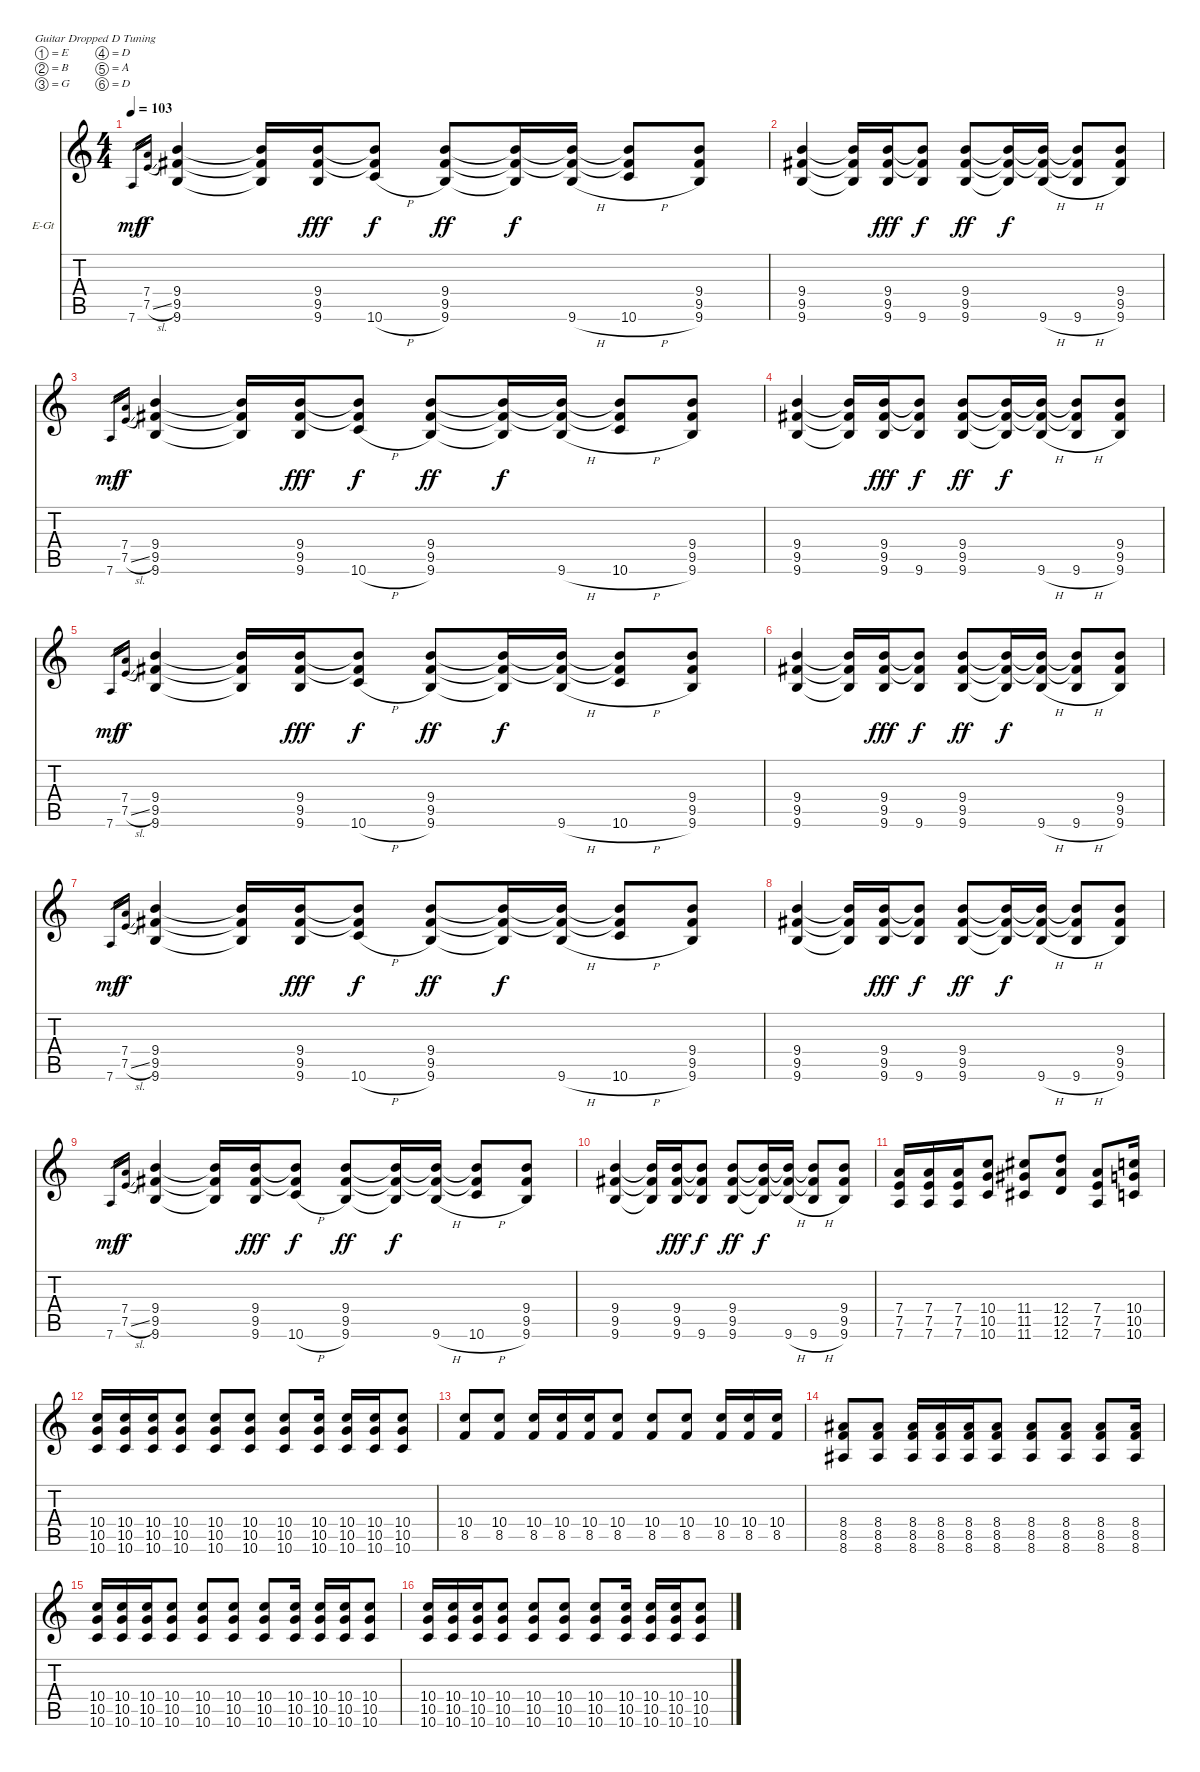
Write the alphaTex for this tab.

\defaultSystemsLayout 4
\bracketExtendMode nobrackets
\firstSystemTrackNameOrientation horizontal
\otherSystemsTrackNameOrientation horizontal
\track ("Stone Gossard (Drop D)" "E-Gt") {instrument overdrivenguitar}
\staff {score tabs}
\tuning (E4 B3 G3 D3 A2 D2)
\ts (4 4)
\tempo 103
\clef g2
\ks c
7.6.16{gr dy mf} (7.4 7.5{sl}).16{gr dy f} (9.4 9.5 9.6).4 (9.4{t} 9.5{t} 9.6{t}).16 (9.4 9.5 9.6).16{dy fff} (9.4{t} 9.5{t} 10.6{h}).8{dy f} (9.4 9.5 9.6).8{dy ff} (9.6{t} 9.4{t} 9.5{t}).16{dy f} (9.4{t} 9.5{t} 9.6{h}).16 (9.4{t} 9.5{t} 10.6{h}).8 (9.4 9.5 9.6).8 |
(9.4 9.5 9.6).4 (9.4{t} 9.5{t} 9.6{t}).16 (9.4 9.5 9.6).16{dy fff} (9.4{t} 9.5{t} 9.6).8{dy f} (9.4 9.5 9.6).8{dy ff} (9.6{t} 9.4{t} 9.5{t}).16{dy f} (9.4{t} 9.5{t} 9.6{h}).16 (9.4{t} 9.5{t} 9.6{h}).8 (9.4 9.5 9.6).8 |
7.6.16{gr dy mf} (7.4 7.5{sl}).16{gr dy f} (9.4 9.5 9.6).4 (9.4{t} 9.5{t} 9.6{t}).16 (9.4 9.5 9.6).16{dy fff} (9.4{t} 9.5{t} 10.6{h}).8{dy f} (9.4 9.5 9.6).8{dy ff} (9.6{t} 9.4{t} 9.5{t}).16{dy f} (9.4{t} 9.5{t} 9.6{h}).16 (9.4{t} 9.5{t} 10.6{h}).8 (9.4 9.5 9.6).8 |
(9.4 9.5 9.6).4 (9.4{t} 9.5{t} 9.6{t}).16 (9.4 9.5 9.6).16{dy fff} (9.4{t} 9.5{t} 9.6).8{dy f} (9.4 9.5 9.6).8{dy ff} (9.6{t} 9.4{t} 9.5{t}).16{dy f} (9.4{t} 9.5{t} 9.6{h}).16 (9.4{t} 9.5{t} 9.6{h}).8 (9.4 9.5 9.6).8 |
7.6.16{gr dy mf} (7.4 7.5{sl}).16{gr dy f} (9.4 9.5 9.6).4 (9.4{t} 9.5{t} 9.6{t}).16 (9.4 9.5 9.6).16{dy fff} (9.4{t} 9.5{t} 10.6{h}).8{dy f} (9.4 9.5 9.6).8{dy ff} (9.6{t} 9.4{t} 9.5{t}).16{dy f} (9.4{t} 9.5{t} 9.6{h}).16 (9.4{t} 9.5{t} 10.6{h}).8 (9.4 9.5 9.6).8 |
(9.4 9.5 9.6).4 (9.4{t} 9.5{t} 9.6{t}).16 (9.4 9.5 9.6).16{dy fff} (9.4{t} 9.5{t} 9.6).8{dy f} (9.4 9.5 9.6).8{dy ff} (9.6{t} 9.4{t} 9.5{t}).16{dy f} (9.4{t} 9.5{t} 9.6{h}).16 (9.4{t} 9.5{t} 9.6{h}).8 (9.4 9.5 9.6).8 |
7.6.16{gr dy mf} (7.4 7.5{sl}).16{gr dy f} (9.4 9.5 9.6).4 (9.4{t} 9.5{t} 9.6{t}).16 (9.4 9.5 9.6).16{dy fff} (9.4{t} 9.5{t} 10.6{h}).8{dy f} (9.4 9.5 9.6).8{dy ff} (9.6{t} 9.4{t} 9.5{t}).16{dy f} (9.4{t} 9.5{t} 9.6{h}).16 (9.4{t} 9.5{t} 10.6{h}).8 (9.4 9.5 9.6).8 |
(9.4 9.5 9.6).4 (9.4{t} 9.5{t} 9.6{t}).16 (9.4 9.5 9.6).16{dy fff} (9.4{t} 9.5{t} 9.6).8{dy f} (9.4 9.5 9.6).8{dy ff} (9.6{t} 9.4{t} 9.5{t}).16{dy f} (9.4{t} 9.5{t} 9.6{h}).16 (9.4{t} 9.5{t} 9.6{h}).8 (9.4 9.5 9.6).8 |
7.6.16{gr dy mf} (7.4 7.5{sl}).16{gr dy f} (9.4 9.5 9.6).4 (9.4{t} 9.5{t} 9.6{t}).16 (9.4 9.5 9.6).16{dy fff} (9.4{t} 9.5{t} 10.6{h}).8{dy f} (9.4 9.5 9.6).8{dy ff} (9.6{t} 9.4{t} 9.5{t}).16{dy f} (9.4{t} 9.5{t} 9.6{h}).16 (9.4{t} 9.5{t} 10.6{h}).8 (9.4 9.5 9.6).8 |
(9.4 9.5 9.6).4 (9.4{t} 9.5{t} 9.6{t}).16 (9.4 9.5 9.6).16{dy fff} (9.4{t} 9.5{t} 9.6).8{dy f} (9.4 9.5 9.6).8{dy ff} (9.6{t} 9.4{t} 9.5{t}).16{dy f} (9.4{t} 9.5{t} 9.6{h}).16 (9.4{t} 9.5{t} 9.6{h}).8 (9.4 9.5 9.6).8 |
(7.4 7.5 7.6).16 (7.4 7.5 7.6).16 (7.4 7.5 7.6).16 (10.4 10.5 10.6).8 (11.4 11.5 11.6).8 (12.4 12.5 12.6).8 (7.4 7.5 7.6).8 (10.4 10.5 10.6).16 |
(10.4 10.5 10.6).16 (10.4 10.5 10.6).16 (10.4 10.5 10.6).16 (10.4 10.5 10.6).8 (10.4 10.5 10.6).8 (10.4 10.5 10.6).8 (10.4 10.5 10.6).8 (10.4 10.5 10.6).16 (10.4 10.5 10.6).16 (10.4 10.5 10.6).16 (10.4 10.5 10.6).8 |
(10.4 8.5).8 (10.4 8.5).8 (10.4 8.5).16 (10.4 8.5).16 (10.4 8.5).16 (10.4 8.5).8 (10.4 8.5).8 (10.4 8.5).8 (10.4 8.5).16 (10.4 8.5).16 (10.4 8.5).16 |
(8.4 8.5 8.6).8 (8.4 8.5 8.6).8 (8.4 8.5 8.6).16 (8.4 8.5 8.6).16 (8.4 8.5 8.6).16 (8.4 8.5 8.6).8 (8.4 8.5 8.6).8 (8.4 8.5 8.6).8 (8.4 8.5 8.6).8 (8.6 8.5 8.4).16 |
(10.4 10.5 10.6).16 (10.4 10.5 10.6).16 (10.4 10.5 10.6).16 (10.4 10.5 10.6).8 (10.4 10.5 10.6).8 (10.4 10.5 10.6).8 (10.4 10.5 10.6).8 (10.4 10.5 10.6).16 (10.4 10.5 10.6).16 (10.4 10.5 10.6).16 (10.4 10.5 10.6).8 |
(10.4 10.5 10.6).16 (10.4 10.5 10.6).16 (10.4 10.5 10.6).16 (10.4 10.5 10.6).8 (10.4 10.5 10.6).8 (10.4 10.5 10.6).8 (10.4 10.5 10.6).8 (10.4 10.5 10.6).16 (10.4 10.5 10.6).16 (10.4 10.5 10.6).16 (10.4 10.5 10.6).8
